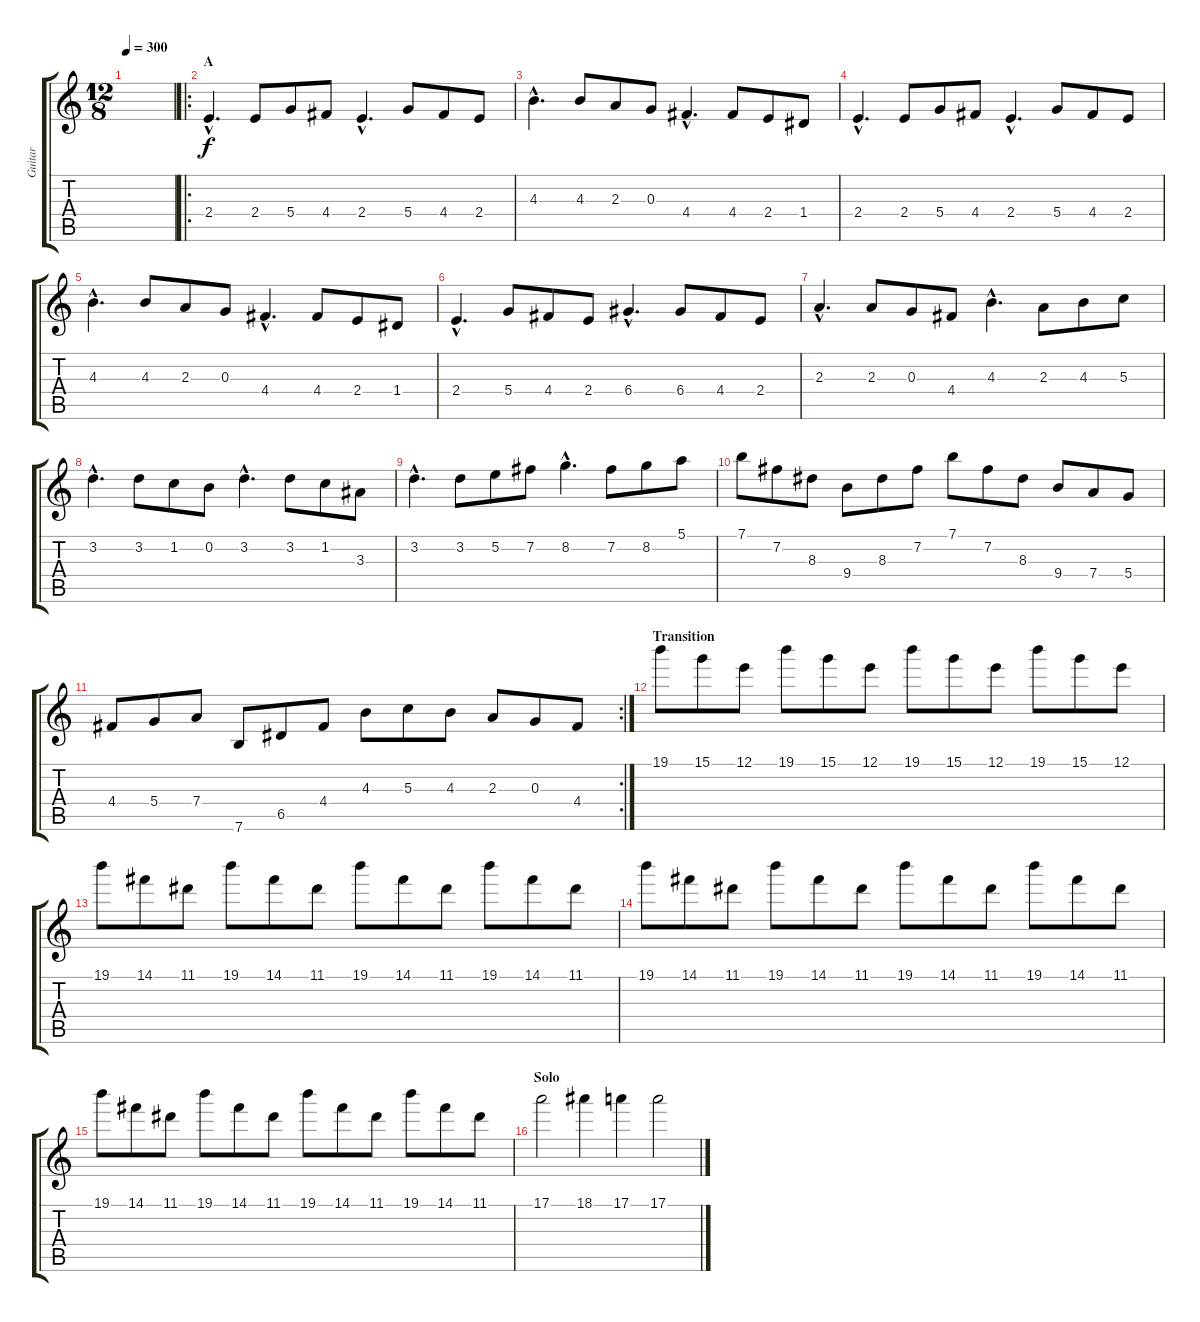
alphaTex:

\track ("Guitar" "Guitar") {instrument distortionguitar}
\staff {score tabs}
\tuning (E4 B3 G3 D3 A2 E2) {hide}
\ts (12 8)
\tempo 300
\clef g2
\ks c
|
\ro
\section ("" "A")
2.4{hac}.4{d} 2.4.8 5.4.8 4.4.8 2.4{hac}.4{d} 5.4.8 4.4.8 2.4.8 |
4.3{hac}.4{d} 4.3.8 2.3.8 0.3.8 4.4{hac}.4{d} 4.4.8 2.4.8 1.4.8 |
2.4{hac}.4{d} 2.4.8 5.4.8 4.4.8 2.4{hac}.4{d} 5.4.8 4.4.8 2.4.8 |
4.3{hac}.4{d} 4.3.8 2.3.8 0.3.8 4.4{hac}.4{d} 4.4.8 2.4.8 1.4.8 |
2.4{hac}.4{d} 5.4.8 4.4.8 2.4.8 6.4{hac}.4{d} 6.4.8 4.4.8 2.4.8 |
2.3{hac}.4{d} 2.3.8 0.3.8 4.4.8 4.3{hac}.4{d} 2.3.8 4.3.8 5.3.8 |
3.2{hac}.4{d} 3.2.8 1.2.8 0.2.8 3.2{hac}.4{d} 3.2.8 1.2.8 3.3.8 |
3.2{hac}.4{d} 3.2.8 5.2.8 7.2.8 8.2{hac}.4{d} 7.2.8 8.2.8 5.1.8 |
7.1.8 7.2.8 8.3.8 9.4.8 8.3.8 7.2.8 7.1.8 7.2.8 8.3.8 9.4.8 7.4.8 5.4.8 |
\rc 2
4.4.8 5.4.8 7.4.8 7.6.8 6.5.8 4.4.8 4.3.8 5.3.8 4.3.8 2.3.8 0.3.8 4.4.8 |
\section ("" "Transition")
19.1.8 15.1.8 12.1.8 19.1.8 15.1.8 12.1.8 19.1.8 15.1.8 12.1.8 19.1.8 15.1.8 12.1.8 |
19.1.8 14.1.8 11.1.8 19.1.8 14.1.8 11.1.8 19.1.8 14.1.8 11.1.8 19.1.8 14.1.8 11.1.8 |
19.1.8 14.1.8 11.1.8 19.1.8 14.1.8 11.1.8 19.1.8 14.1.8 11.1.8 19.1.8 14.1.8 11.1.8 |
19.1.8 14.1.8 11.1.8 19.1.8 14.1.8 11.1.8 19.1.8 14.1.8 11.1.8 19.1.8 14.1.8 11.1.8 |
\section ("" "Solo")
17.1.2 18.1.4 17.1.4 17.1.2
